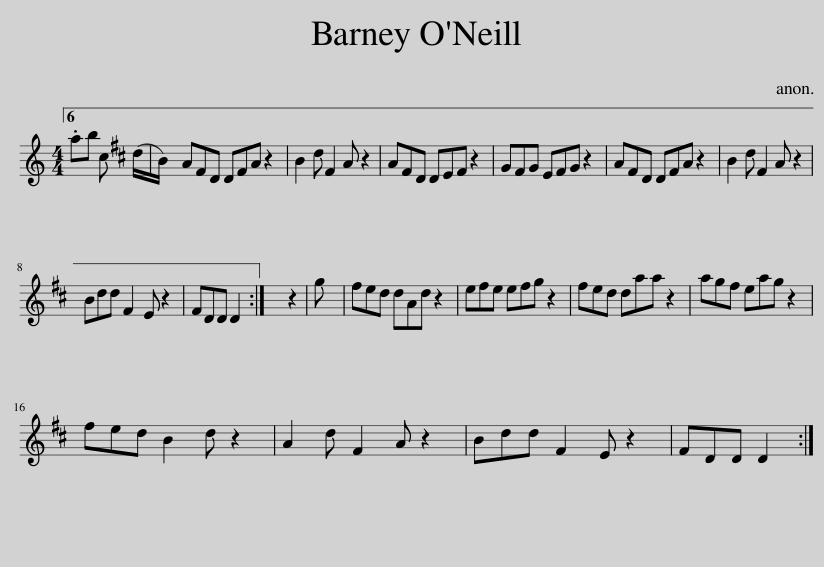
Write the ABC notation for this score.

X:1
L:1/8
M:4/4
I:linebreak $
K:C
V:1 treble
V:1
 .ab c (d/B/) | A^FD DFA z2 | B2 d ^F2 A z2 | A^FD DEF z2 | G^FG EFG z2 | %5
 A^FD DFA z2 | B2 d ^F2 A z2 |$ Bdd ^F2 E z2 | ^FDD D2 :| x8 | %10
 g | ^fed dAd z2 | e^fe efg z2 | ^fed daa z2 | ag^f eag z2 |$ %15
 ^fed B2 d z2 | A2 d ^F2 A z2 | Bdd ^F2 E z2 | ^FDD D2 :| %19
